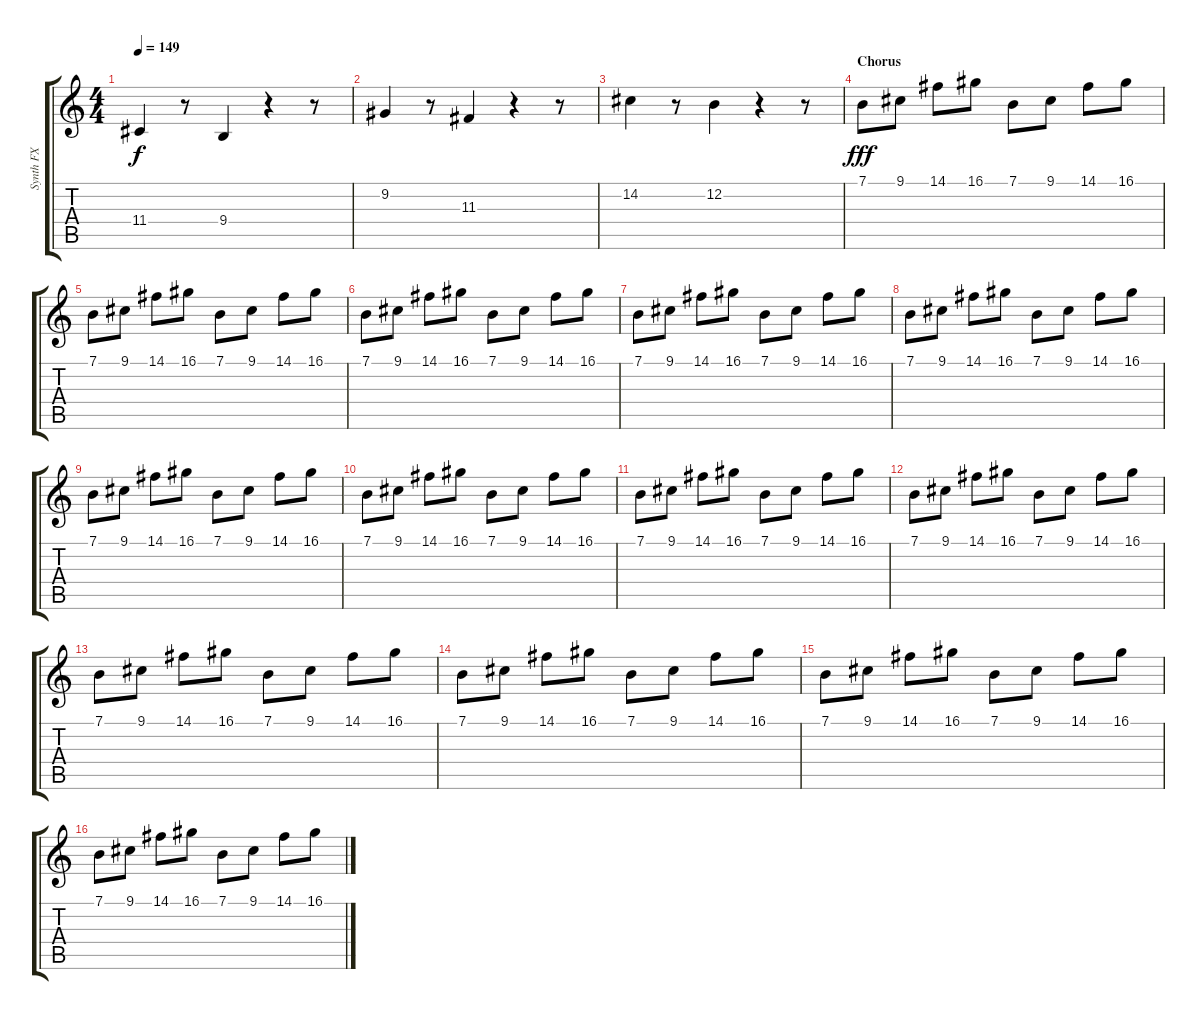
\track ("Synth FX" "Synth FX") {instrument fx7echoes}
\staff {score tabs}
\tuning (E4 B3 G3 D3 A2 E2) {hide}
\ts (4 4)
\tempo 149
\clef g2
\ks c
11.4.4{dy f} r.8 9.4.4 r.4 r.8 |
9.2.4 r.8 11.3.4 r.4 r.8 |
14.2.4 r.8 12.2.4 r.4 r.8 |
\section ("" "Chorus")
7.1.8{dy fff} 9.1.8 14.1.8 16.1.8 7.1.8 9.1.8 14.1.8 16.1.8 |
7.1.8 9.1.8 14.1.8 16.1.8 7.1.8 9.1.8 14.1.8 16.1.8 |
7.1.8 9.1.8 14.1.8 16.1.8 7.1.8 9.1.8 14.1.8 16.1.8 |
7.1.8 9.1.8 14.1.8 16.1.8 7.1.8 9.1.8 14.1.8 16.1.8 |
7.1.8 9.1.8 14.1.8 16.1.8 7.1.8 9.1.8 14.1.8 16.1.8 |
7.1.8 9.1.8 14.1.8 16.1.8 7.1.8 9.1.8 14.1.8 16.1.8 |
7.1.8 9.1.8 14.1.8 16.1.8 7.1.8 9.1.8 14.1.8 16.1.8 |
7.1.8 9.1.8 14.1.8 16.1.8 7.1.8 9.1.8 14.1.8 16.1.8 |
7.1.8 9.1.8 14.1.8 16.1.8 7.1.8 9.1.8 14.1.8 16.1.8 |
7.1.8 9.1.8 14.1.8 16.1.8 7.1.8 9.1.8 14.1.8 16.1.8 |
7.1.8 9.1.8 14.1.8 16.1.8 7.1.8 9.1.8 14.1.8 16.1.8 |
7.1.8 9.1.8 14.1.8 16.1.8 7.1.8 9.1.8 14.1.8 16.1.8 |
7.1.8 9.1.8 14.1.8 16.1.8 7.1.8 9.1.8 14.1.8 16.1.8
